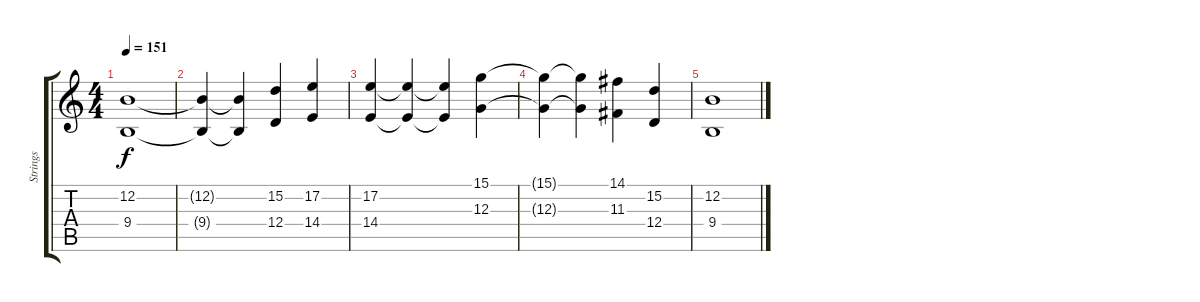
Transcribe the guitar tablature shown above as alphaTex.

\track ("Strings" "Strings") {instrument stringensemble1}
\staff {score tabs}
\tuning (E4 B3 G3 D3 A2 E2) {hide}
\ts (4 4)
\tempo 151
\clef g2
\ks c
(12.2 9.4).1{dy f} |
(12.2{t} 9.4{t}).4 (12.2{t} 9.4{t}).4 (15.2 12.4).4 (17.2 14.4).4 |
(17.2 14.4).4 (17.2{t} 14.4{t}).4 (17.2{t} 14.4{t}).4 (15.1 12.3).4 |
(15.1{t} 12.3{t}).4 (15.1{t} 12.3{t}).4 (14.1 11.3).4 (15.2 12.4).4 |
(12.2 9.4).1
